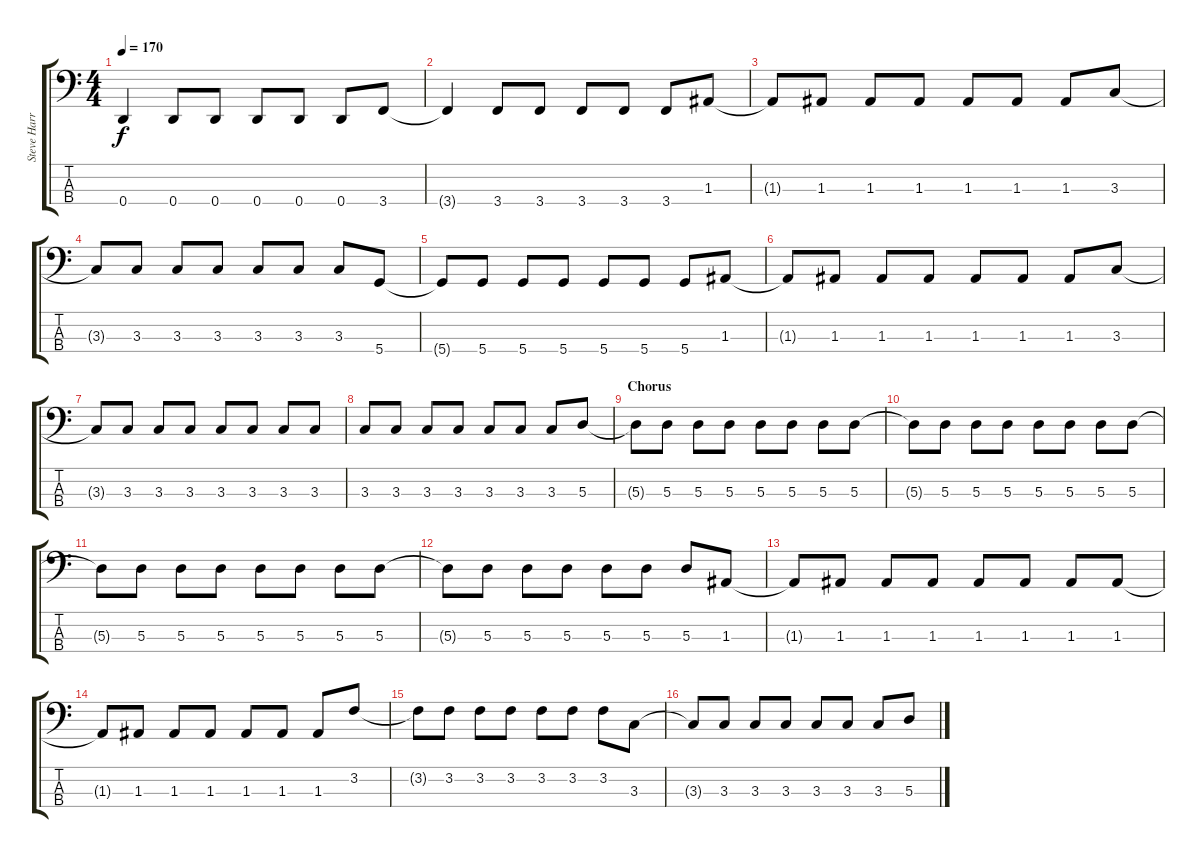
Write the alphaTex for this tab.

\track ("Steve Harris" "Steve Harr") {instrument electricbassfinger}
\staff {score tabs}
\tuning (G2 D2 A1 D1) {hide}
\ts (4 4)
\tempo 170
\clef f4
\ks c
0.4{t}.4{dy f} 0.4.8 0.4.8 0.4.8 0.4.8 0.4.8 3.4.8 |
3.4{t}.4 3.4.8 3.4.8 3.4.8 3.4.8 3.4.8 1.3.8 |
1.3{t}.8 1.3.8 1.3.8 1.3.8 1.3.8 1.3.8 1.3.8 3.3.8 |
3.3{t}.8 3.3.8 3.3.8 3.3.8 3.3.8 3.3.8 3.3.8 5.4.8 |
5.4{t}.8 5.4.8 5.4.8 5.4.8 5.4.8 5.4.8 5.4.8 1.3.8 |
1.3{t}.8 1.3.8 1.3.8 1.3.8 1.3.8 1.3.8 1.3.8 3.3.8 |
3.3{t}.8 3.3.8 3.3.8 3.3.8 3.3.8 3.3.8 3.3.8 3.3.8 |
3.3.8 3.3.8 3.3.8 3.3.8 3.3.8 3.3.8 3.3.8 5.3.8 |
\section ("" "Chorus")
5.3{t}.8 5.3.8 5.3.8 5.3.8 5.3.8 5.3.8 5.3.8 5.3.8 |
5.3{t}.8 5.3.8 5.3.8 5.3.8 5.3.8 5.3.8 5.3.8 5.3.8 |
5.3{t}.8 5.3.8 5.3.8 5.3.8 5.3.8 5.3.8 5.3.8 5.3.8 |
5.3{t}.8 5.3.8 5.3.8 5.3.8 5.3.8 5.3.8 5.3.8 1.3.8 |
1.3{t}.8 1.3.8 1.3.8 1.3.8 1.3.8 1.3.8 1.3.8 1.3.8 |
1.3{t}.8 1.3.8 1.3.8 1.3.8 1.3.8 1.3.8 1.3.8 3.2.8 |
3.2{t}.8 3.2.8 3.2.8 3.2.8 3.2.8 3.2.8 3.2.8 3.3.8 |
3.3{t}.8 3.3.8 3.3.8 3.3.8 3.3.8 3.3.8 3.3.8 5.3.8
